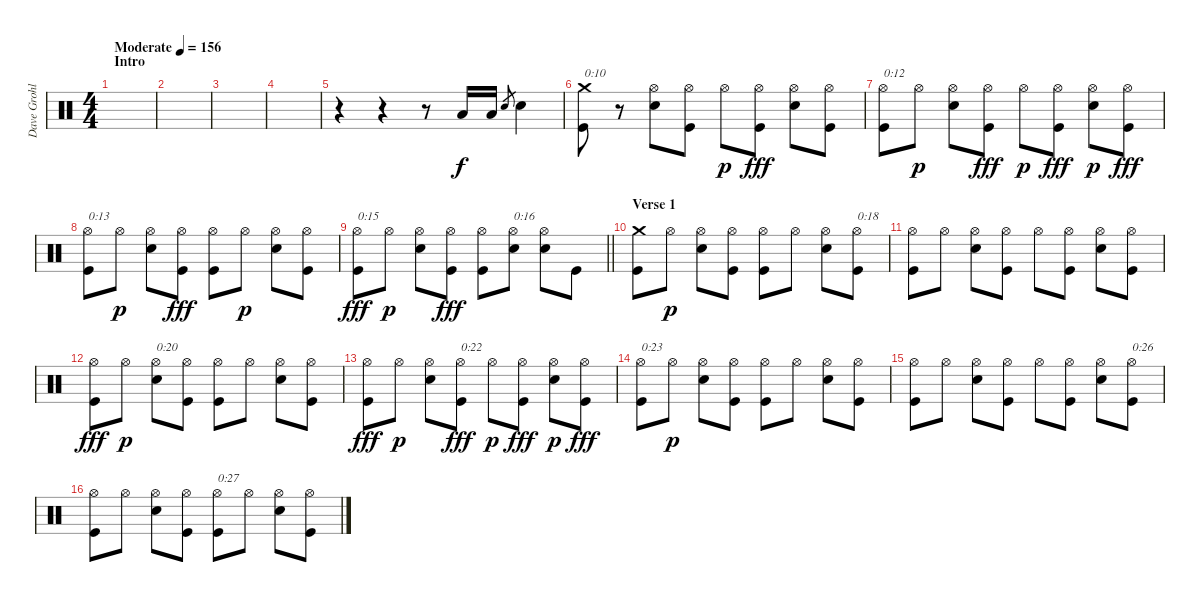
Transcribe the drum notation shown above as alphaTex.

\track ("Dave Grohl - Drums" "Dave Grohl") {instrument percussion}
\staff {score}
\articulation defaults
\ts (4 4)
\section ("" "Intro")
\tempo (156 "Moderate")
\clef neutral
\ks c
|
|
|
|
r.4 r.4 r.8 "Low Floor Tom (hit)".16 "Low Floor Tom (hit)".16 "Snare (hit) 2".8{gr} "Snare (hit) 2".4 |
("Crash medium (hit)" "Kick (hit)").8{txt "0:10"} r.8 ("Hi-Hat (open)" "Snare (hit) 2").8 ("Hi-Hat (open)" "Kick (hit)").8 "Hi-Hat (open)".8{dy p} ("Hi-Hat (open)" "Kick (hit)").8{dy fff} ("Hi-Hat (open)" "Snare (hit) 2").8 ("Hi-Hat (open)" "Kick (hit)").8 |
("Hi-Hat (open)" "Kick (hit)").8{txt "0:12"} "Hi-Hat (open)".8{dy p} ("Hi-Hat (open)" "Snare (hit) 2").8 ("Hi-Hat (open)" "Kick (hit)").8{dy fff} "Hi-Hat (open)".8{dy p} ("Hi-Hat (open)" "Kick (hit)").8{dy fff} ("Hi-Hat (open)" "Snare (hit) 2").8{dy p} ("Hi-Hat (open)" "Kick (hit)").8{dy fff} |
("Hi-Hat (open)" "Kick (hit)").8{txt "0:13"} "Hi-Hat (open)".8{dy p} ("Hi-Hat (open)" "Snare (hit) 2").8 ("Hi-Hat (open)" "Kick (hit)").8{dy fff} ("Hi-Hat (open)" "Kick (hit)").8 "Hi-Hat (open)".8{dy p} ("Hi-Hat (open)" "Snare (hit) 2").8 ("Hi-Hat (open)" "Kick (hit)").8 |
\barLineRight lightlight
("Hi-Hat (open)" "Kick (hit)").8{txt "0:15" dy fff} "Hi-Hat (open)".8{dy p} ("Hi-Hat (open)" "Snare (hit) 2").8 ("Hi-Hat (open)" "Kick (hit)").8{dy fff} ("Hi-Hat (open)" "Kick (hit)").8 ("Hi-Hat (open)" "Snare (hit) 2").8{txt "0:16"} ("Hi-Hat (open)" "Snare (hit) 2").8 "Kick (hit)".8 |
\section ("" "Verse 1")
("Crash medium (hit)" "Kick (hit)").8 "Hi-Hat (open)".8{dy p} ("Hi-Hat (open)" "Snare (hit) 2").8 ("Hi-Hat (open)" "Kick (hit)").8 ("Hi-Hat (open)" "Kick (hit)").8 "Hi-Hat (open)".8 ("Hi-Hat (open)" "Snare (hit) 2").8 ("Hi-Hat (open)" "Kick (hit)").8{txt "0:18"} |
("Hi-Hat (open)" "Kick (hit)").8 "Hi-Hat (open)".8 ("Hi-Hat (open)" "Snare (hit) 2").8 ("Hi-Hat (open)" "Kick (hit)").8 "Hi-Hat (open)".8 ("Hi-Hat (open)" "Kick (hit)").8 ("Hi-Hat (open)" "Snare (hit) 2").8 ("Hi-Hat (open)" "Kick (hit)").8 |
("Hi-Hat (open)" "Kick (hit)").8{dy fff} "Hi-Hat (open)".8{dy p} ("Hi-Hat (open)" "Snare (hit) 2").8{txt "0:20"} ("Hi-Hat (open)" "Kick (hit)").8 ("Hi-Hat (open)" "Kick (hit)").8 "Hi-Hat (open)".8 ("Hi-Hat (open)" "Snare (hit) 2").8 ("Hi-Hat (open)" "Kick (hit)").8 |
("Hi-Hat (open)" "Kick (hit)").8{dy fff} "Hi-Hat (open)".8{dy p} ("Hi-Hat (open)" "Snare (hit) 2").8 ("Hi-Hat (open)" "Kick (hit)").8{txt "0:22" dy fff} "Hi-Hat (open)".8{dy p} ("Hi-Hat (open)" "Kick (hit)").8{dy fff} ("Hi-Hat (open)" "Snare (hit) 2").8{dy p} ("Hi-Hat (open)" "Kick (hit)").8{dy fff} |
("Hi-Hat (open)" "Kick (hit)").8{txt "0:23"} "Hi-Hat (open)".8{dy p} ("Hi-Hat (open)" "Snare (hit) 2").8 ("Hi-Hat (open)" "Kick (hit)").8 ("Hi-Hat (open)" "Kick (hit)").8 "Hi-Hat (open)".8 ("Hi-Hat (open)" "Snare (hit) 2").8 ("Hi-Hat (open)" "Kick (hit)").8 |
("Hi-Hat (open)" "Kick (hit)").8 "Hi-Hat (open)".8 ("Hi-Hat (open)" "Snare (hit) 2").8 ("Hi-Hat (open)" "Kick (hit)").8 "Hi-Hat (open)".8 ("Hi-Hat (open)" "Kick (hit)").8 ("Hi-Hat (open)" "Snare (hit) 2").8 ("Hi-Hat (open)" "Kick (hit)").8{txt "0:26"} |
("Hi-Hat (open)" "Kick (hit)").8 "Hi-Hat (open)".8 ("Hi-Hat (open)" "Snare (hit) 2").8 ("Hi-Hat (open)" "Kick (hit)").8 ("Hi-Hat (open)" "Kick (hit)").8{txt "0:27"} "Hi-Hat (open)".8 ("Hi-Hat (open)" "Snare (hit) 2").8 ("Hi-Hat (open)" "Kick (hit)").8
